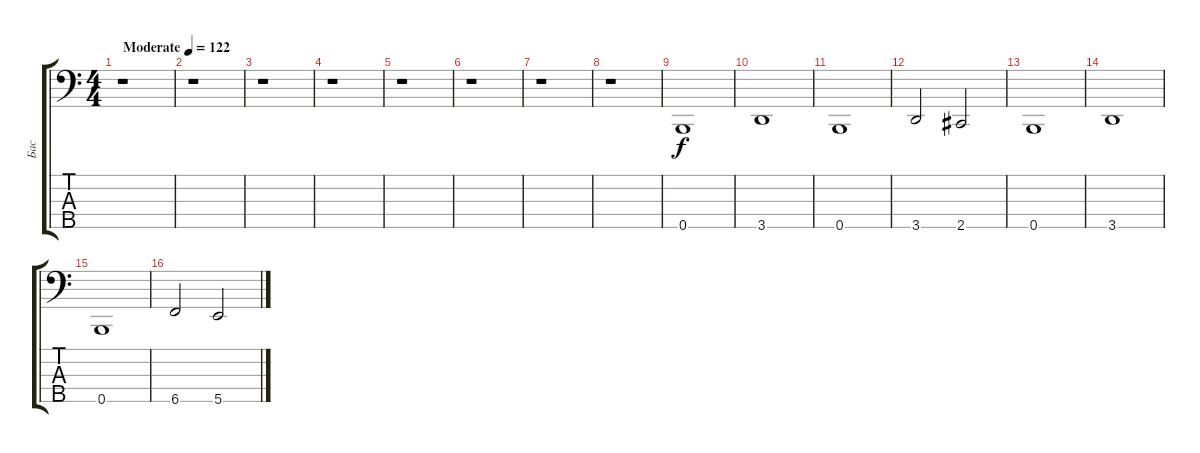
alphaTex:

\track ("Бас" "Бас") {instrument electricbassfinger}
\staff {score tabs}
\tuning (A2 E2 B1 Gb1 B0) {hide}
\ts (4 4)
\tempo (122 "Moderate")
\clef f4
\ks c
r.1{dy f instrument electricbassfinger} |
r.1 |
r.1 |
r.1 |
r.1 |
r.1 |
r.1 |
r.1 |
0.5.1 |
3.5.1 |
0.5.1 |
3.5.2 2.5.2 |
0.5.1 |
3.5.1 |
0.5.1 |
6.5.2 5.5.2
